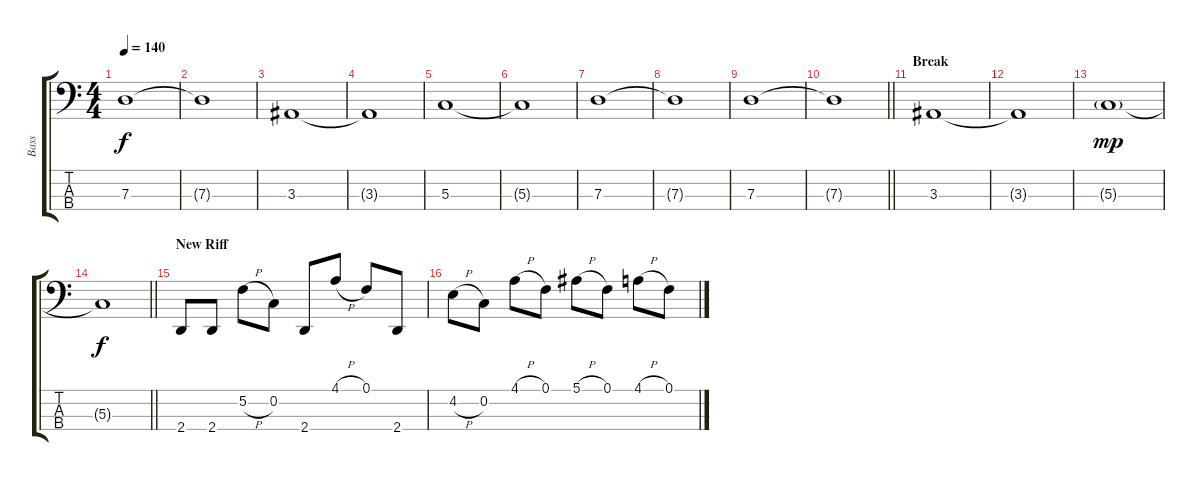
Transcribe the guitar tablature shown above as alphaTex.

\track ("Bass" "Bass") {instrument electricbasspick}
\staff {score tabs}
\tuning (F2 C2 G1 C1) {hide}
\ts (4 4)
\tempo 140
\clef f4
\ks c
7.3.1{dy f} |
7.3{t}.1 |
3.3.1 |
3.3{t}.1 |
5.3.1 |
5.3{t}.1 |
7.3.1 |
7.3{t}.1 |
7.3.1 |
\barLineRight lightlight
7.3{t}.1 |
\section ("" "Break")
3.3.1 |
3.3{t}.1 |
5.3{g}.1{dy mp} |
\barLineRight lightlight
5.3{t}.1{dy f} |
\section ("" "New Riff")
2.4.8 2.4.8 5.2{h}.8 0.2.8 2.4.8 4.1{h}.8 0.1.8 2.4.8 |
4.2{h}.8 0.2.8 4.1{h}.8 0.1.8 5.1{h}.8 0.1.8 4.1{h}.8 0.1.8
